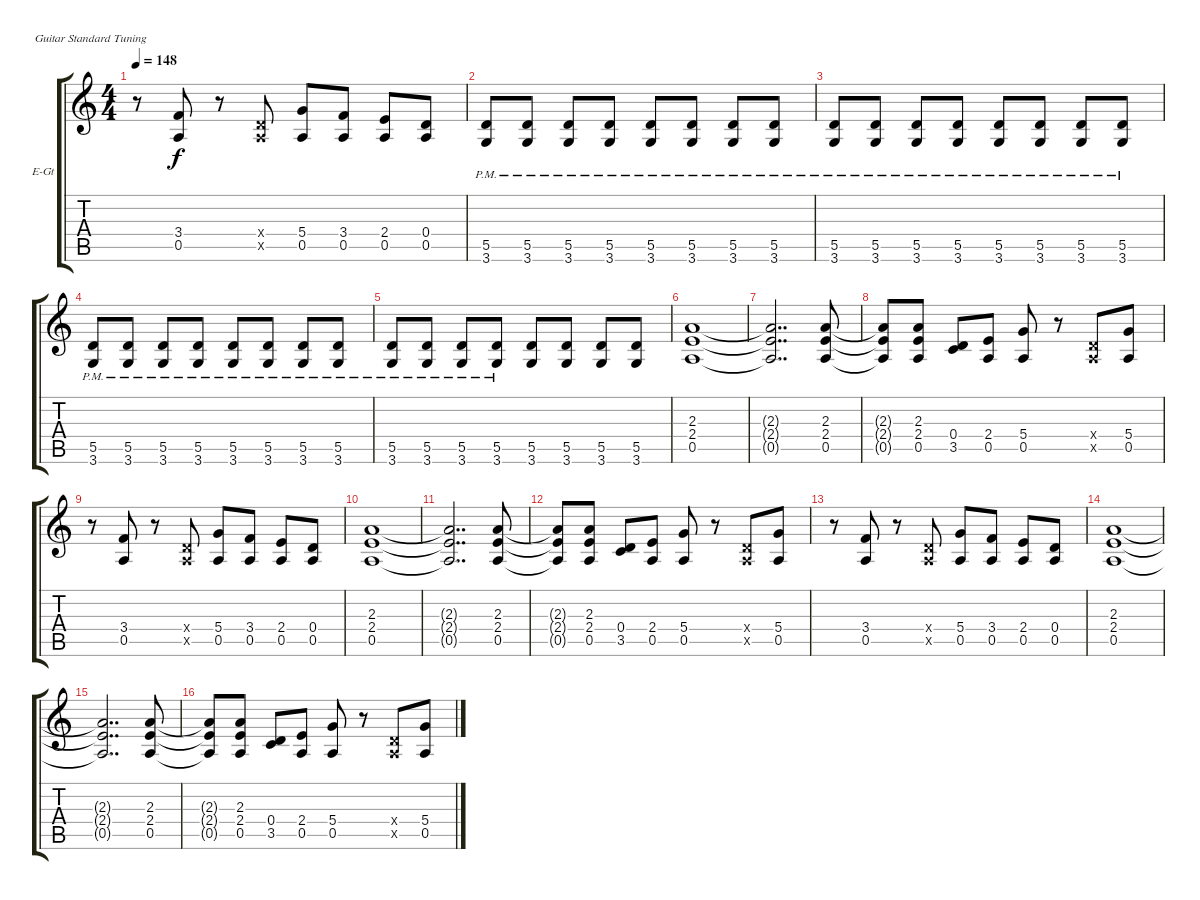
\bracketExtendMode groupsimilarinstruments
\firstSystemTrackNameOrientation horizontal
\otherSystemsTrackNameOrientation horizontal
\track ("Matthias Jabs" "E-Gt") {instrument distortionguitar}
\staff {score tabs}
\tuning (E4 B3 G3 D3 A2 E2)
\ts (4 4)
\tempo 148
\clef g2
\ks c
r.8{dy f} (0.5 3.4).8 r.8 (0.5{x} 0.4{x}).8 (0.5 5.4).8 (0.5 3.4).8 (2.4 0.5).8 (0.5 0.4).8 |
(5.5{pm} 3.6{pm}).8 (5.5{pm} 3.6{pm}).8 (5.5{pm} 3.6{pm}).8 (5.5{pm} 3.6{pm}).8 (5.5{pm} 3.6{pm}).8 (5.5{pm} 3.6{pm}).8 (5.5{pm} 3.6{pm}).8 (5.5{pm} 3.6{pm}).8 |
(5.5{pm} 3.6{pm}).8 (5.5{pm} 3.6{pm}).8 (5.5{pm} 3.6{pm}).8 (5.5{pm} 3.6{pm}).8 (5.5{pm} 3.6{pm}).8 (5.5{pm} 3.6{pm}).8 (5.5{pm} 3.6{pm}).8 (5.5{pm} 3.6{pm}).8 |
(5.5{pm} 3.6{pm}).8 (5.5{pm} 3.6{pm}).8 (5.5{pm} 3.6{pm}).8 (5.5{pm} 3.6{pm}).8 (5.5{pm} 3.6{pm}).8 (5.5{pm} 3.6{pm}).8 (5.5{pm} 3.6{pm}).8 (5.5{pm} 3.6{pm}).8 |
(5.5{pm} 3.6{pm}).8 (5.5{pm} 3.6{pm}).8 (5.5{pm} 3.6{pm}).8 (5.5{pm} 3.6{pm}).8 (5.5 3.6).8 (5.5 3.6).8 (5.5 3.6).8 (5.5 3.6).8 |
(2.3 2.4 0.5).1 |
(2.3{t} 2.4{t} 0.5{t}).2{dd} (0.5 2.4 2.3).8 |
(0.5{t} 2.4{t} 2.3{t}).8 (0.5 2.4 2.3).8 (3.5 0.4).8 (0.5 2.4).8 (0.5 5.4).8 r.8 (0.5{x} 0.4{x}).8 (0.5 5.4).8 |
r.8 (0.5 3.4).8 r.8 (0.5{x} 0.4{x}).8 (0.5 5.4).8 (0.5 3.4).8 (2.4 0.5).8 (0.5 0.4).8 |
(2.3 2.4 0.5).1 |
(2.3{t} 2.4{t} 0.5{t}).2{dd} (0.5 2.4 2.3).8 |
(0.5{t} 2.4{t} 2.3{t}).8 (0.5 2.4 2.3).8 (3.5 0.4).8 (0.5 2.4).8 (0.5 5.4).8 r.8 (0.5{x} 0.4{x}).8 (0.5 5.4).8 |
r.8 (0.5 3.4).8 r.8 (0.5{x} 0.4{x}).8 (0.5 5.4).8 (0.5 3.4).8 (2.4 0.5).8 (0.5 0.4).8 |
(2.3 2.4 0.5).1 |
(2.3{t} 2.4{t} 0.5{t}).2{dd} (0.5 2.4 2.3).8 |
(0.5{t} 2.4{t} 2.3{t}).8 (0.5 2.4 2.3).8 (3.5 0.4).8 (0.5 2.4).8 (0.5 5.4).8 r.8 (0.5{x} 0.4{x}).8 (0.5 5.4).8
